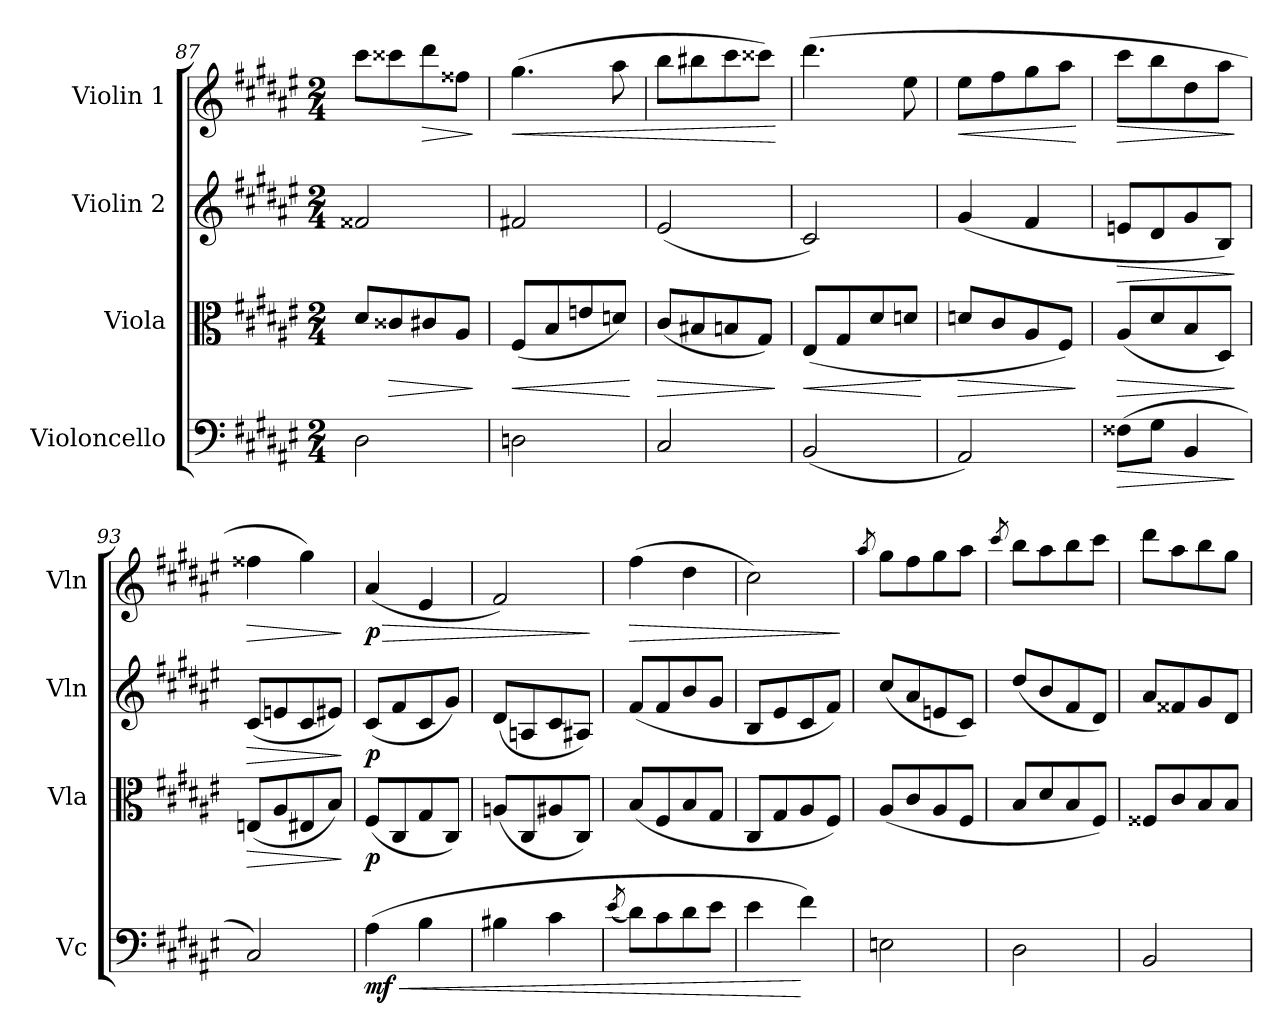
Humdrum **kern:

**kern	**dynam	**kern	**dynam	**kern	**dynam	**kern	**dynam
*part4	*part4	*part3	*part3	*part2	*part2	*part1	*part1
*staff4	*staff4	*staff3	*staff3	*staff2	*staff2	*staff1	*staff1
*I"Violoncello	*	*I"Viola	*	*I"Violin 2	*	*I"Violin 1	*
*I'Vc	*	*I'Vla	*	*I'Vln	*	*I'Vln	*
*clefF4	*	*clefC3	*	*clefG2	*	*clefG2	*
*k[f#c#g#d#a#e#]	*	*k[f#c#g#d#a#e#]	*	*k[f#c#g#d#a#e#]	*	*k[f#c#g#d#a#e#]	*
*M2/4	*	*M2/4	*	*M2/4	*	*M2/4	*
=87	=87	=87	=87	=87	=87	=87	=87
2D#\	.	8d#/L	.	2f##X/	.	8ccc#\L	.
!	!	!	!LO:HP:b	!	!	!	!
.	.	8c##X/	>	.	.	8ccc##X\	.
!	!	!	!	!	!	!	!LO:HP:b
.	.	8c#X/	.	.	.	8ddd#\	>
.	.	8A#/J	.	.	.	8ff##X\J	.
.	.	.	]	.	.	.	]
=88	=88	=88	=88	=88	=88	=88	=88
!	!	!	!LO:HP:b	!	!	!	!LO:HP:b
2Dn\	.	(8F#/L	<	2f#X/	.	(>4.gg#\	<
.	.	8B/	.	.	.	.	.
.	.	8en/	.	.	.	.	.
.	.	8dn/J)	.	.	.	8aa#\	.
.	.	.	[	.	.	.	.
=89	=89	=89	=89	=89	=89	=89	=89
!	!	!	!LO:HP:b	!	!	!	!
2C#/	.	(<8c#/L	>	(<2e#/	.	8bb\L	.
.	.	8B#X/	.	.	.	8bb#X\	.
.	.	8Bn/	.	.	.	8ccc#\	.
.	.	8G#/J)	.	.	.	8ccc##X\J)	.
.	.	.	]	.	.	.	[
=90	=90	=90	=90	=90	=90	=90	=90
!	!	!	!LO:HP:b	!	!	!	!
(<2BB/	.	(<8E#/L	<	2c#/)	.	(>4.ddd#\	.
.	.	8G#/	.	.	.	.	.
.	.	8d#/	.	.	.	.	.
.	.	8dn/J	.	.	.	8ee#\	.
.	.	.	[	.	.	.	.
=91	=91	=91	=91	=91	=91	=91	=91
!	!	!	!LO:HP:b	!	!	!	!LO:HP:b
2AA#/)	.	8dn/L	>	(<4g#/	.	8ee#\L	<
.	.	8c#/	.	.	.	8ff#\	.
.	.	8A#/	.	4f#/	.	8gg#\	.
.	.	8F#/J)	.	.	.	8aa#\J	.
.	.	.	]	.	.	.	[
=92	=92	=92	=92	=92	=92	=92	=92
!	!LO:HP:b	!	!LO:HP:b	!	!LO:HP:b	!	!LO:HP:b
(>8F##X\L	>	(<8A#/L	>	8en/L	>	8ccc#\L	>
8G#\J	.	8d#/	.	8d#/	.	8bb\	.
4BB/	.	8B/	.	8g#/	.	8dd#\	.
.	.	8D#/J)	.	8B/J)	.	8aa#\J	.
.	]	.	]	.	]	.	]
=93	=93	=93	=93	=93	=93	=93	=93
!	!	!	!LO:HP:b	!	!LO:HP:b	!	!LO:HP:b
2C#/)	.	(<8En/L	>	(<8c#/L	>	4ff##X\	>
.	.	8A#/	.	8en/	.	.	.
.	.	8E#X/	.	8c#/	.	4gg#\)	.
.	.	8B/J)	.	8e#X/J)	.	.	.
.	.	.	]	.	]	.	]
!!LO:LB:g=z
=94	=94	=94	=94	=94	=94	=94	=94
!	!LO:HP:b	!	!	!	!	!	!LO:HP:b
!	!LO:DY:n=1:b	!	!LO:DY:b	!	!LO:DY:b	!	!LO:DY:n=1:b
(4A#\	< mf	(<8F#/L	p	(<8c#/L	p	(4a#/	> p
.	.	8C#/	.	8f#/	.	.	.
4B\	.	8G#/	.	8c#/	.	4e#/	.
.	.	8C#/J)	.	8g#/J)	.	.	.
=95	=95	=95	=95	=95	=95	=95	=95
4B#X\	.	(<8An/L	.	(<8d#/L	.	2f#/)	.
.	.	8C#/	.	8An/	.	.	.
4c#\	.	8A#X/	.	8c#/	.	.	.
.	.	8C#/J)	.	8A#X/J)	.	.	.
.	.	.	.	.	.	.	]
=96	=96	=96	=96	=96	=96	=96	=96
(8qe#/	.	.	.	.	.	.	.
!	!	!	!	!	!	!	!LO:HP:b
8d#\L)	.	(<8B/L	.	(<8f#/L	.	(4ff#\	>
8c#\	.	8F#/	.	8f#/	.	.	.
8d#\	.	8B/	.	8b/	.	4dd#\	.
8e#\J	.	8G#/J	.	8g#/J	.	.	.
=97	=97	=97	=97	=97	=97	=97	=97
4e#\	.	8C#/L	.	8B/L	.	2cc#\)	.
.	.	8G#/	.	8e#/	.	.	.
4f#\)	[	8A#/	.	8c#/	.	.	.
.	.	8F#/J)	.	8f#/J)	.	.	.
.	.	.	.	.	.	.	]
=98	=98	=98	=98	=98	=98	=98	=98
.	.	.	.	.	.	8qaa#/	.
2En\	.	(<8A#/L	.	(<8cc#/L	.	8gg#\L	.
.	.	8c#/	.	8a#/	.	8ff#\	.
.	.	8A#/	.	8en/	.	8gg#\	.
.	.	8F#/J	.	8c#/J)	.	8aa#\J	.
=99	=99	=99	=99	=99	=99	=99	=99
.	.	.	.	.	.	8qccc#/	.
2D#\	.	8B/L	.	(<8dd#/L	.	8bb\L	.
.	.	8d#/	.	8b/	.	8aa#\	.
.	.	8B/	.	8f#/	.	8bb\	.
.	.	8F#/J)	.	8d#/J)	.	8ccc#\J	.
=100	=100	=100	=100	=100	=100	=100	=100
2BB/	.	8F##X/L	.	8a#/L	.	8ddd#\L	.
.	.	8c#/	.	8f##X/	.	8aa#\	.
.	.	8B/	.	8g#/	.	8bb\	.
.	.	8B/J	.	8d#/J	.	8gg#\J	.
=	=	=	=	=	=	=	=
*-	*-	*-	*-	*-	*-	*-	*-
